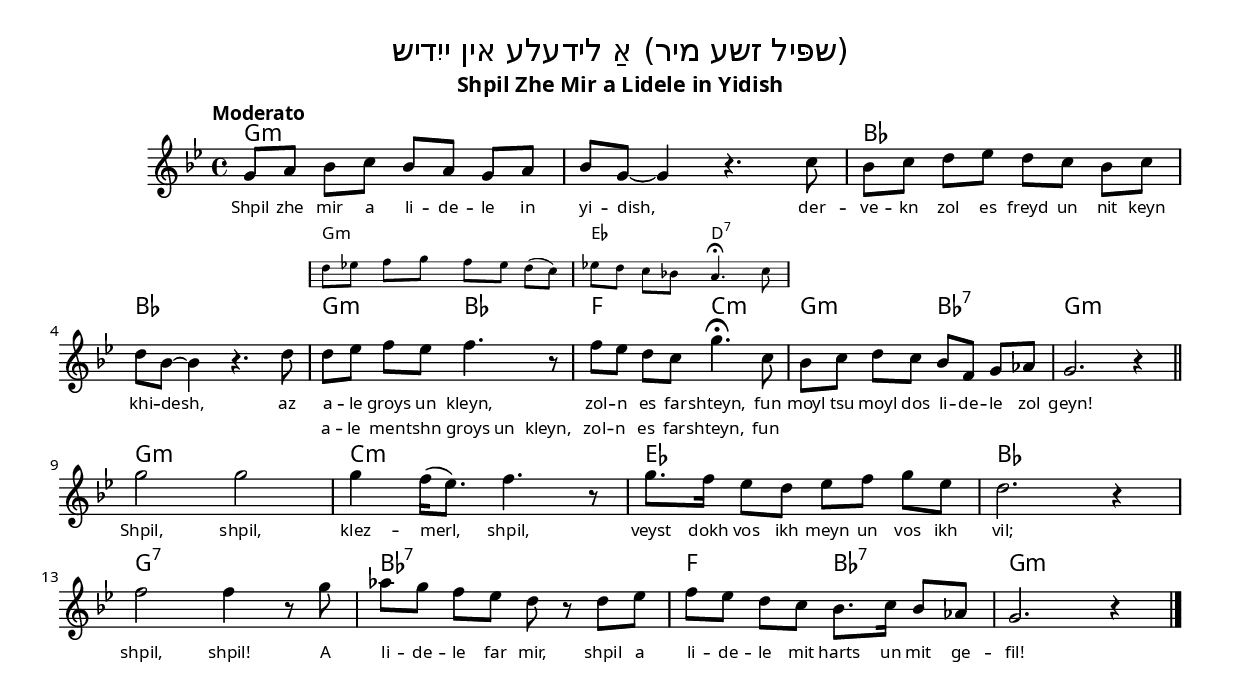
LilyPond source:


\header {
  title = "(שפּיל זשע מיר) אַ לידעלע אין ייִדיש"
  subtitle = "Shpil Zhe Mir a Lidele in Yidish"
  }
\version "2.18.2"
\language "english"
\include "../../../../templates/preamble.ly"

\score {
  <<
    \new ChordNames = "mainChords" {
      \chordmode { 
        g1:m |
        g:m |
        bf |
        bf: |
        g2:m bf: |
        f: c:m |
        g:m bf:7 |
        g1:m |
        g:m |
        c:m |
        ef: |
        bf: |
        g:7 |
        bf:7 |
        f2: bf:7 |
        g1:m
      }
    }
    \new Staff = "main" {
      \clef treble
      \key g \minor
      \time 4/4
      \tempo Moderato
      \new Voice = "melody" {
        \relative f'{ 
          g8 a bf c bf a g a |
          bf g~g4 r4. c8 |
          bf8 c d ef d c bf c | \break
          d8 bf~bf4 r4. d8 |
          
          << 
            { 
              d8 ef f ef f4. r8 |
              f ef d c g'4.\fermata c,8 |
            }
            <<
              \new ChordNames \with {
                alignAboveContext = #"mainChords"
              } 
              
                
                \chordmode { 
                  \override ChordName #'font-size = #-1 {
                  g1:m |
                  ef2: d:7 |
                }
              }
              \new Staff \with {
                \remove "Time_signature_engraver"
                alignAboveContext = #"mainChords"
                fontSize = #-3
                \override StaffSymbol.staff-space = #(magstep -3)
                \override StaffSymbol.thickness = #(magstep -3)
                firstClef = ##f
                \override VerticalAxisGroup.default-staff-staff-spacing =
                  #'((basic-distance . 10)
                     (minimum-distance . 10)
                     (padding . 1)
                     (stretchability . 10))
              } 
              
              \new Voice = "variation"
              \relative d''{
                d8 ef f g f ef d( c) |
                ef8 d8 c bf a4.\fermata c8 |
              }
            >>
          >>
          
          bf8 c d c bf f g af |
          g2. r4 |\bar "||"\break
          g'2 g |
          g4 f16( ef8.) f4. r8 |
          g8. f16 ef8 d ef f g ef |
          d2. r4 |
          f2 f4 r8 g |
          af g f ef d r d ef |
          f ef d c bf8. c16 bf8 af |
          g2. r4 \bar "|."
        }
      }
    }
    
    \new Lyrics \lyricsto "melody" {
      Shpil zhe mir a li -- de -- le in yi -- dish,
      der -- ve -- kn zol es freyd un nit keyn khi -- desh,
      az a -- le groys un kleyn,
      zol -- n es far -- shteyn,
      fun moyl tsu moyl dos li -- de -- le zol geyn!
      
      Shpil, shpil, klez -- merl, shpil,
      veyst dokh vos ikh meyn un vos ikh vil;
      shpil, shpil! A li -- de -- le far mir,
      shpil a li -- de -- le mit harts un mit ge -- fil!
    }
    
              \new Lyrics \with {
                alignAboveContext = #"variation"
              }
              \lyricsto "variation" 
              \lyricmode{ 
                a -- le men -- tshn groys un kleyn,
                zol -- n es far -- shteyn, fun
              }
  >>
}

